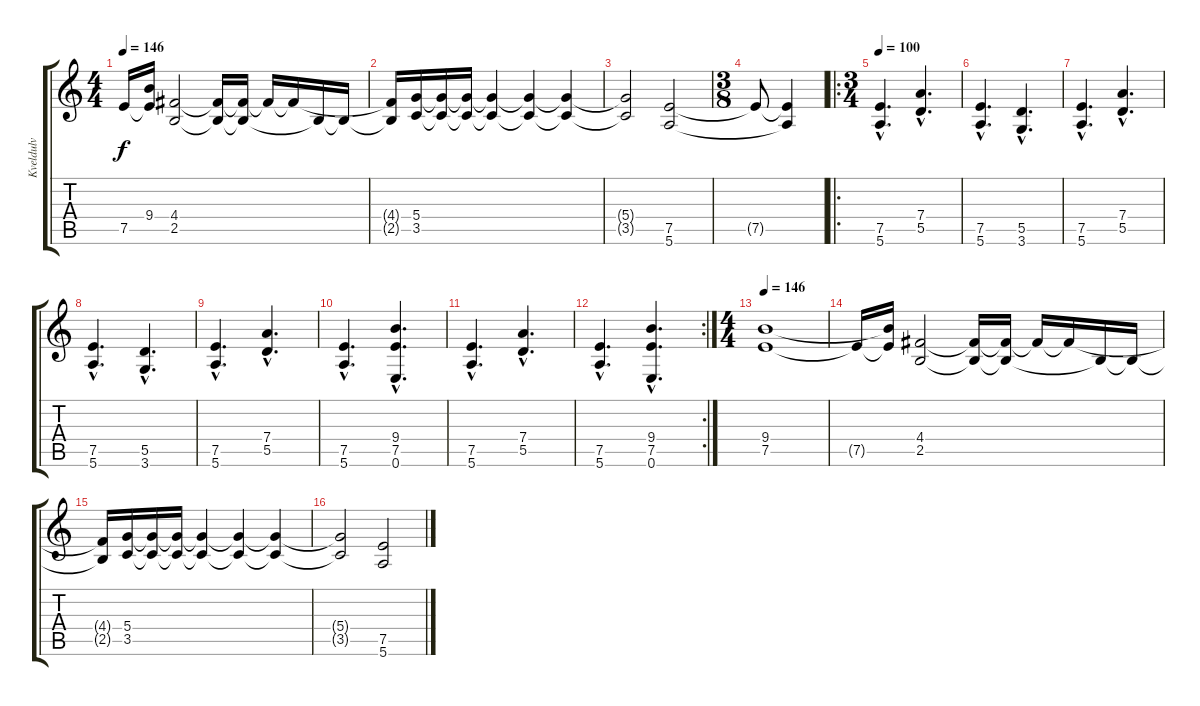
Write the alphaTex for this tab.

\track ("Kveldulv" "Kveldulv") {instrument distortionguitar}
\staff {score tabs}
\tuning (E4 B3 G3 D3 A2 E2) {hide}
\ts (4 4)
\tempo 146
\clef g2
\ks c
7.5{t}.16{dy f} (9.4{t} 7.5{t}).16 (4.4 2.5).2 (4.4{t} 2.5{t}).16 (4.4{t} 2.5{t}).16 4.4{t}.16 4.4{t}.16 2.5{t}.16 2.5{t}.16 |
(4.4{t} 2.5{t}).16 (5.4 3.5).16 (5.4{t} 3.5{t}).16 (5.4{t} 3.5{t}).16 (5.4{t} 3.5{t}).4 (5.4{t} 3.5{t}).4 (5.4{t} 3.5{t}).4 |
(5.4{t} 3.5{t}).2 (7.5 5.6).2 |
\ts (3 8)
7.5{t}.8 (7.5{t} 5.6{t}).4 |
\ro
\ts (3 4)
\tempo 120
\tempo 100
(7.5{hac} 5.6{hac}).4{d} (7.4{hac} 5.5{hac}).4{d} |
(7.5{hac} 5.6{hac}).4{d} (5.5{hac} 3.6{hac}).4{d} |
(7.5{hac} 5.6{hac}).4{d} (7.4{hac} 5.5{hac}).4{d} |
(7.5{hac} 5.6{hac}).4{d} (5.5{hac} 3.6{hac}).4{d} |
(7.5{hac} 5.6{hac}).4{d} (7.4{hac} 5.5{hac}).4{d} |
(7.5{hac} 5.6{hac}).4{d} (9.4{hac} 7.5{hac} 0.6{hac}).4{d} |
(7.5{hac} 5.6{hac}).4{d} (7.4{hac} 5.5{hac}).4{d} |
\rc 2
(7.5{hac} 5.6{hac}).4{d} (9.4{hac} 7.5{hac} 0.6{hac}).4{d} |
\ts (4 4)
\tempo 146
(9.4 7.5).1 |
7.5{t}.16 (9.4{t} 7.5{t}).16 (4.4 2.5).2 (4.4{t} 2.5{t}).16 (4.4{t} 2.5{t}).16 4.4{t}.16 4.4{t}.16 2.5{t}.16 2.5{t}.16 |
(4.4{t} 2.5{t}).16 (5.4 3.5).16 (5.4{t} 3.5{t}).16 (5.4{t} 3.5{t}).16 (5.4{t} 3.5{t}).4 (5.4{t} 3.5{t}).4 (5.4{t} 3.5{t}).4 |
(5.4{t} 3.5{t}).2 (7.5 5.6).2
